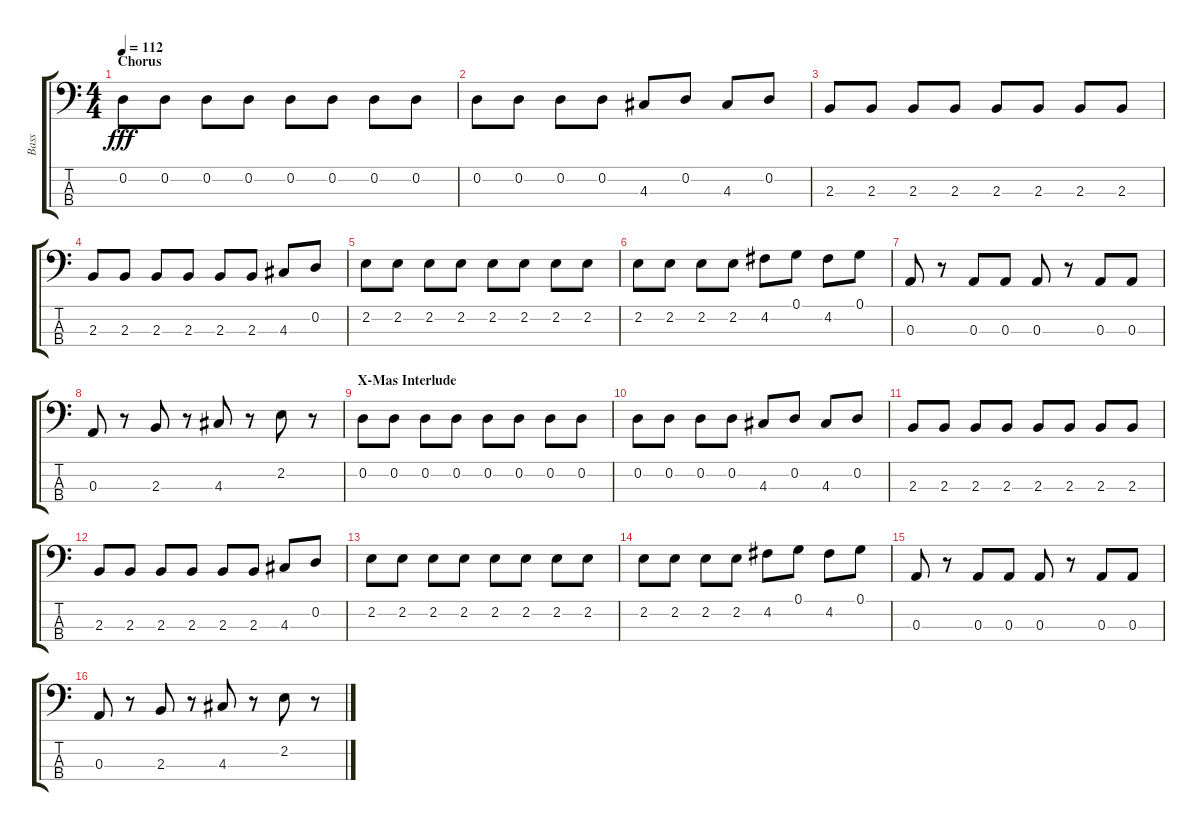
\track ("Bass" "Bass") {instrument electricbassfinger}
\staff {score tabs}
\tuning (G2 D2 A1 E1) {hide}
\ts (4 4)
\section ("" "Chorus")
\tempo 112
\clef f4
\ks c
0.2.8{dy fff} 0.2.8 0.2.8 0.2.8 0.2.8 0.2.8 0.2.8 0.2.8 |
0.2.8 0.2.8 0.2.8 0.2.8 4.3.8 0.2.8 4.3.8 0.2.8 |
2.3.8 2.3.8 2.3.8 2.3.8 2.3.8 2.3.8 2.3.8 2.3.8 |
2.3.8 2.3.8 2.3.8 2.3.8 2.3.8 2.3.8 4.3.8 0.2.8 |
2.2.8 2.2.8 2.2.8 2.2.8 2.2.8 2.2.8 2.2.8 2.2.8 |
2.2.8 2.2.8 2.2.8 2.2.8 4.2.8 0.1.8 4.2.8 0.1.8 |
0.3.8 r.8 0.3.8 0.3.8 0.3.8 r.8 0.3.8 0.3.8 |
0.3.8 r.8 2.3.8 r.8 4.3.8 r.8 2.2.8 r.8 |
\section ("" "X-Mas Interlude")
0.2.8 0.2.8 0.2.8 0.2.8 0.2.8 0.2.8 0.2.8 0.2.8 |
0.2.8 0.2.8 0.2.8 0.2.8 4.3.8 0.2.8 4.3.8 0.2.8 |
2.3.8 2.3.8 2.3.8 2.3.8 2.3.8 2.3.8 2.3.8 2.3.8 |
2.3.8 2.3.8 2.3.8 2.3.8 2.3.8 2.3.8 4.3.8 0.2.8 |
2.2.8 2.2.8 2.2.8 2.2.8 2.2.8 2.2.8 2.2.8 2.2.8 |
2.2.8 2.2.8 2.2.8 2.2.8 4.2.8 0.1.8 4.2.8 0.1.8 |
0.3.8 r.8 0.3.8 0.3.8 0.3.8 r.8 0.3.8 0.3.8 |
0.3.8 r.8 2.3.8 r.8 4.3.8 r.8 2.2.8 r.8
